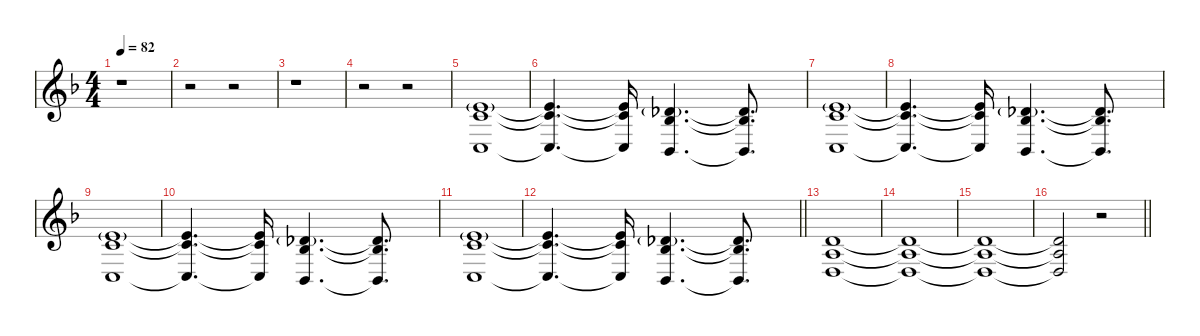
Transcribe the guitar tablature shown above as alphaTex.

\defaultSystemsLayout 4
\hideDynamics
\bracketExtendMode nobrackets
\singleTrackTrackNamePolicy hidden
\multiTrackTrackNamePolicy hidden
\firstSystemTrackNameMode fullname
\firstSystemTrackNameOrientation horizontal
\otherSystemsTrackNameOrientation horizontal
\track ("Synth 1" "vln.") {defaultSystemsLayout 4 instrument stringensemble1}
\staff {score}
\tuning (E4 B3 G3 D3 A2 E2)
\ts (4 4)
\tempo 82
\clef g2
\ks dminor
r.1{dy f beam Down} |
r.2{beam Down} r.2{beam Down} |
r.1{beam Down} |
r.2{beam Down} r.2{beam Down} |
(5.2{g acc forcenatural} 5.3{acc forcenatural} 3.5{acc forcenatural}).1{beam Up} |
(5.2{t acc forcenatural} 5.3{t acc forcenatural} 3.5{t acc forcenatural}).4{d beam Up} (5.2{t acc forcenatural} 5.3{t acc forcenatural} 3.5{t acc forcenatural}).16{beam Up} (2.2{g acc b} 3.3{acc b} 1.5{acc b}).4{d beam Up} (2.2{t acc b} 3.3{t acc b} 1.5{t acc b}).8{d beam Up} |
(5.2{g acc forcenatural} 5.3{acc forcenatural} 3.5{acc forcenatural}).1{beam Up} |
(5.2{t acc forcenatural} 5.3{t acc forcenatural} 3.5{t acc forcenatural}).4{d beam Up} (5.2{t acc forcenatural} 5.3{t acc forcenatural} 3.5{t acc forcenatural}).16{beam Up} (2.2{g acc b} 3.3{acc b} 1.5{acc b}).4{d beam Up} (2.2{t acc b} 3.3{t acc b} 1.5{t acc b}).8{d beam Up} |
(5.2{g acc forcenatural} 5.3{acc forcenatural} 3.5{acc forcenatural}).1{beam Up} |
(5.2{t acc forcenatural} 5.3{t acc forcenatural} 3.5{t acc forcenatural}).4{d beam Up} (5.2{t acc forcenatural} 5.3{t acc forcenatural} 3.5{t acc forcenatural}).16{beam Up} (2.2{g acc b} 3.3{acc b} 1.5{acc b}).4{d beam Up} (2.2{t acc b} 3.3{t acc b} 1.5{t acc b}).8{d beam Up} |
(5.2{g acc forcenatural} 5.3{acc forcenatural} 3.5{acc forcenatural}).1{beam Up} |
\barLineRight lightlight
(5.2{t acc forcenatural} 5.3{t acc forcenatural} 3.5{t acc forcenatural}).4{d beam Up} (5.2{t acc forcenatural} 5.3{t acc forcenatural} 3.5{t acc forcenatural}).16{beam Up} (2.2{g acc b} 3.3{acc b} 1.5{acc b}).4{d beam Up} (2.2{t acc b} 3.3{t acc b} 1.5{t acc b}).8{d beam Up} |
(3.2{acc forcenatural} 2.3{acc forcenatural} 0.4{acc forcenatural}).1{beam Up} |
(3.2{t acc forcenatural} 2.3{t acc forcenatural} 0.4{t acc forcenatural}).1{beam Up} |
(3.2{t acc forcenatural} 2.3{t acc forcenatural} 0.4{t acc forcenatural}).1{beam Up} |
\barLineRight lightlight
(3.2{t acc forcenatural} 2.3{t acc forcenatural} 0.4{t acc forcenatural}).2{beam Up} r.2{beam Up}
